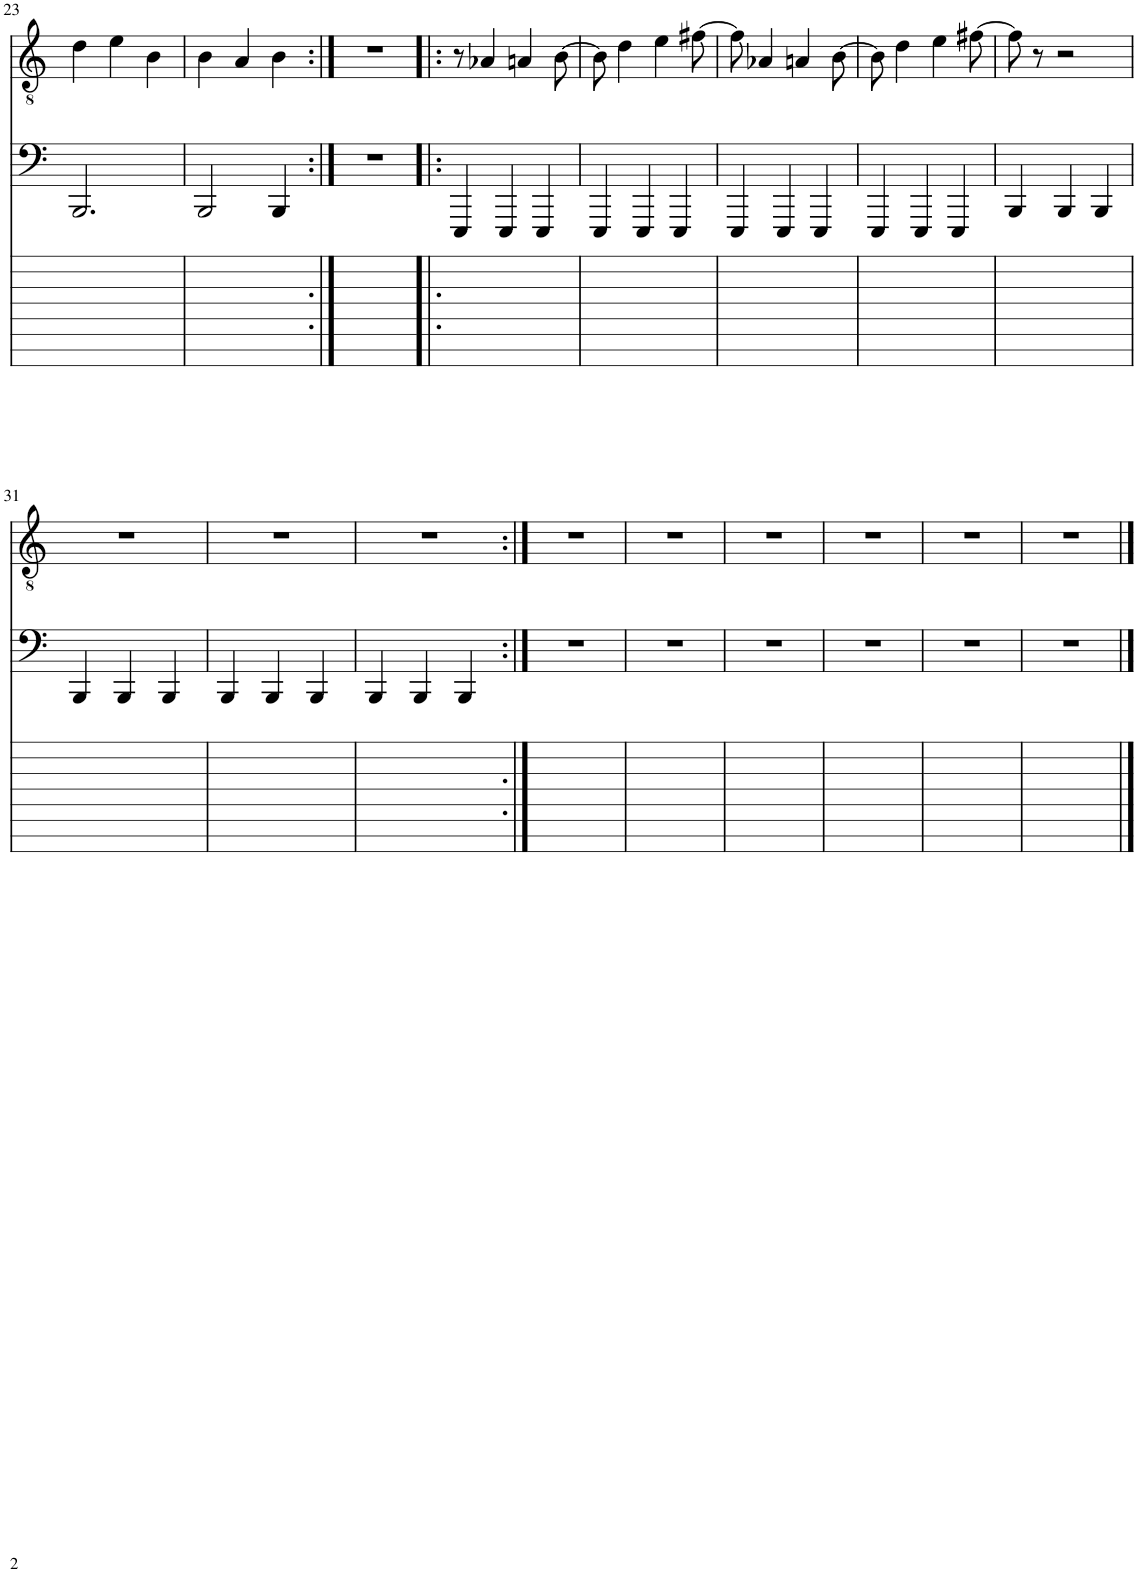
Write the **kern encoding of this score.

**kern	**kern	**kern
*part1	*part1	*part1
*staff3	*staff2	*staff1
*I"8-Strings Guitar Drop E	*	*
*I'8GTR-DropE	*	*
!!LO:PB:g=z
*	*clefF4	*clefGv2
*k[]	*k[]	*k[]
*M3/4	*M3/4	*M3/4
=23	=23	=23
2.r	2.BBB/	4d\
.	.	4e\
.	.	4B\
=24	=24	=24
2.r	2BBB/	4B\
.	.	4A/
.	4BBB/	4B\
=25:|!	=25:|!	=25:|!
2.r	2.r	2.r
=26!|:	=26!|:	=26!|:
2.r	4EEE/	8r
.	.	4A-X/
.	4EEE/	.
.	.	4An/
.	4EEE/	.
.	.	[8B\
=27	=27	=27
2.r	4EEE/	8B\]
.	.	4d\
.	4EEE/	.
.	.	4e\
.	4EEE/	.
.	.	[8f#X\
=28	=28	=28
2.r	4EEE/	8f#\]
.	.	4A-X/
.	4EEE/	.
.	.	4An/
.	4EEE/	.
.	.	[8B\
=29	=29	=29
2.r	4EEE/	8B\]
.	.	4d\
.	4EEE/	.
.	.	4e\
.	4EEE/	.
.	.	[8f#X\
=30	=30	=30
2.r	4BBB/	8f#\]
.	.	8r
.	4BBB/	2r
.	4BBB/	.
!!LO:LB:g=z
=31	=31	=31
2.r	4BBB/	2.r
.	4BBB/	.
.	4BBB/	.
=32	=32	=32
2.r	4BBB/	2.r
.	4BBB/	.
.	4BBB/	.
=33	=33	=33
2.r	4BBB/	2.r
.	4BBB/	.
.	4BBB/	.
=34:|!	=34:|!	=34:|!
2.r	2.r	2.r
=35	=35	=35
2.r	2.r	2.r
=36	=36	=36
2.r	2.r	2.r
=37	=37	=37
2.r	2.r	2.r
=38	=38	=38
2.r	2.r	2.r
=39	=39	=39
2.r	2.r	2.r
==	==	==
*-	*-	*-
